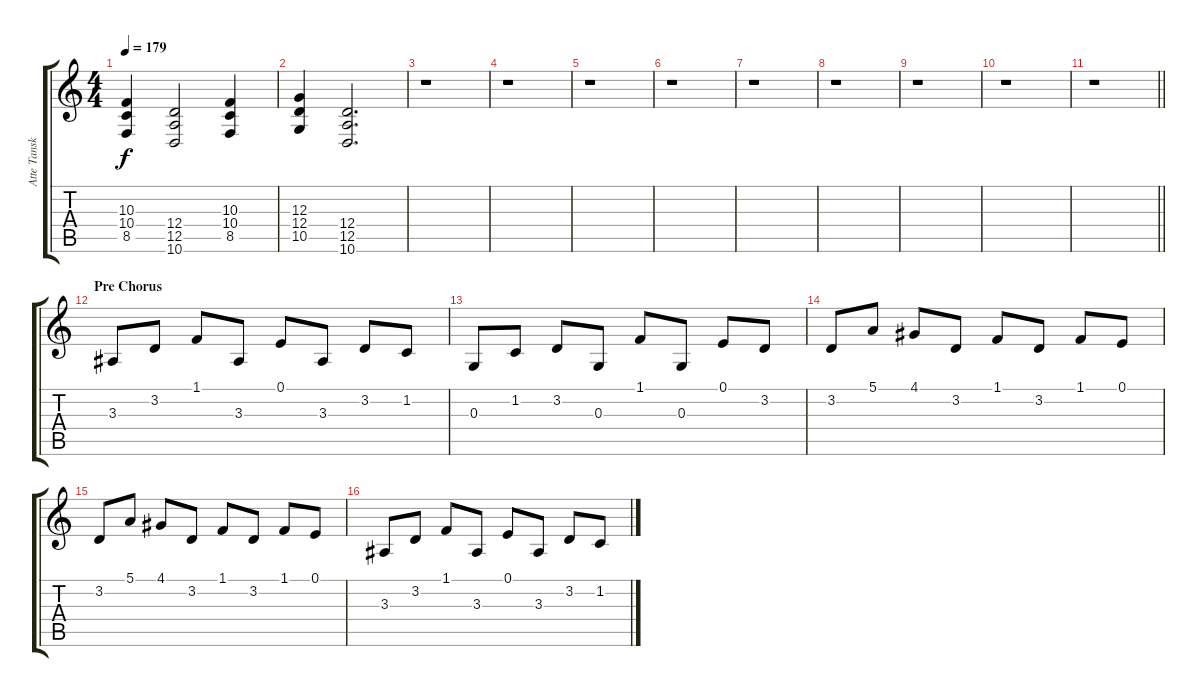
\track ("Atte Tanskanen (Keys)" "Atte Tansk") {instrument stringensemble1}
\staff {score tabs}
\tuning (E4 B3 G3 D3 A2 E2) {hide}
\ts (4 4)
\tempo 179
\clef g2
\ks c
(10.3 10.4 8.5).4{dy f} (12.4 12.5 10.6).2 (10.3 10.4 8.5).4 |
(12.3 12.4 10.5).4 (12.4 12.5 10.6).2{d} |
r.1 |
r.1 |
r.1 |
r.1 |
r.1 |
r.1 |
r.1 |
r.1 |
\barLineRight lightlight
r.1 |
\section ("" "Pre Chorus")
3.3.8{instrument pad1newage} 3.2.8 1.1.8 3.3.8 0.1.8 3.3.8 3.2.8 1.2.8 |
0.3.8 1.2.8 3.2.8 0.3.8 1.1.8 0.3.8 0.1.8 3.2.8 |
3.2.8 5.1.8 4.1.8 3.2.8 1.1.8 3.2.8 1.1.8 0.1.8 |
3.2.8 5.1.8 4.1.8 3.2.8 1.1.8 3.2.8 1.1.8 0.1.8 |
3.3.8 3.2.8 1.1.8 3.3.8 0.1.8 3.3.8 3.2.8 1.2.8
